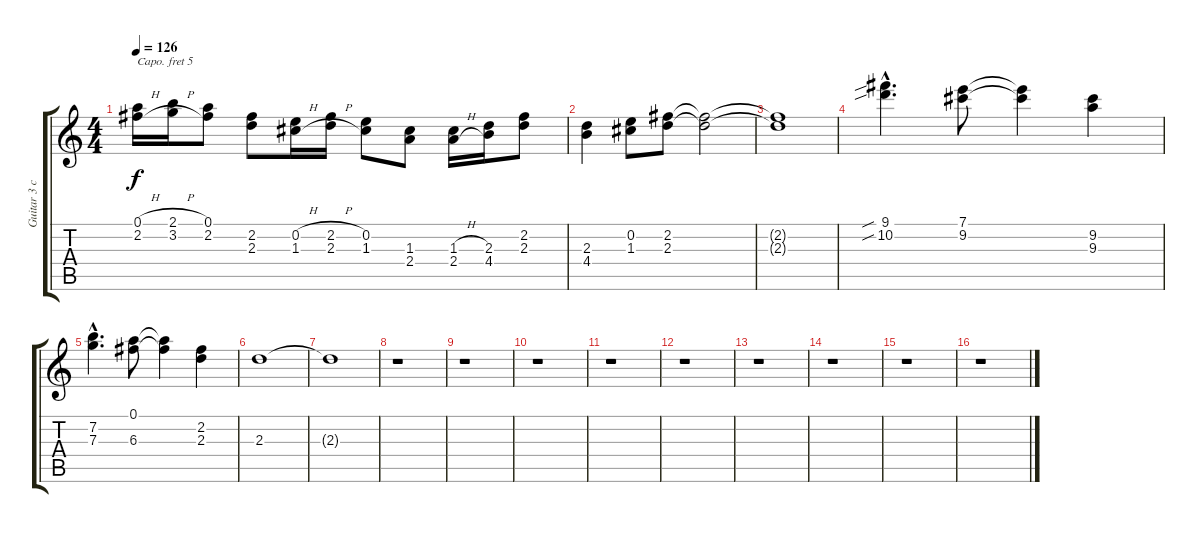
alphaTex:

\track ("Guitar 3 capo 5" "Guitar 3 c") {instrument acousticguitarsteel}
\staff {score tabs}
\capo 5
\tuning (E4 B3 G3 D3 A2 E2) {hide}
\ts (4 4)
\tempo 126
\clef g2
\ks c
(0.1{h} 2.2{h}).16{dy f} (2.1{h} 3.2{h}).16 (0.1 2.2).8 (2.2 2.3).8 (0.2{h} 1.3{h}).16 (2.2{h} 2.3{h}).16 (0.2 1.3).8 (1.3 2.4).8 (1.3{h} 2.4{h}).16 (2.3 4.4).16 (2.2 2.3).8 |
(2.3 4.4).4 (0.2 1.3).8 (2.2 2.3).8 (2.2{t} 2.3{t}).2 |
(2.2{t} 2.3{t}).1 |
(9.1{sib hac} 10.2{sib hac}).4{d} (7.1 9.2).8 (7.1{t} 9.2{t}).4 (9.2 9.3).4 |
(7.2{hac} 7.3{hac}).4{d} (0.1 6.3).8 (0.1{t} 6.3{t}).4 (2.2 2.3).4 |
2.3.1 |
2.3{t}.1 |
r.1 |
r.1 |
r.1 |
r.1 |
r.1 |
r.1 |
r.1 |
r.1 |
r.1
